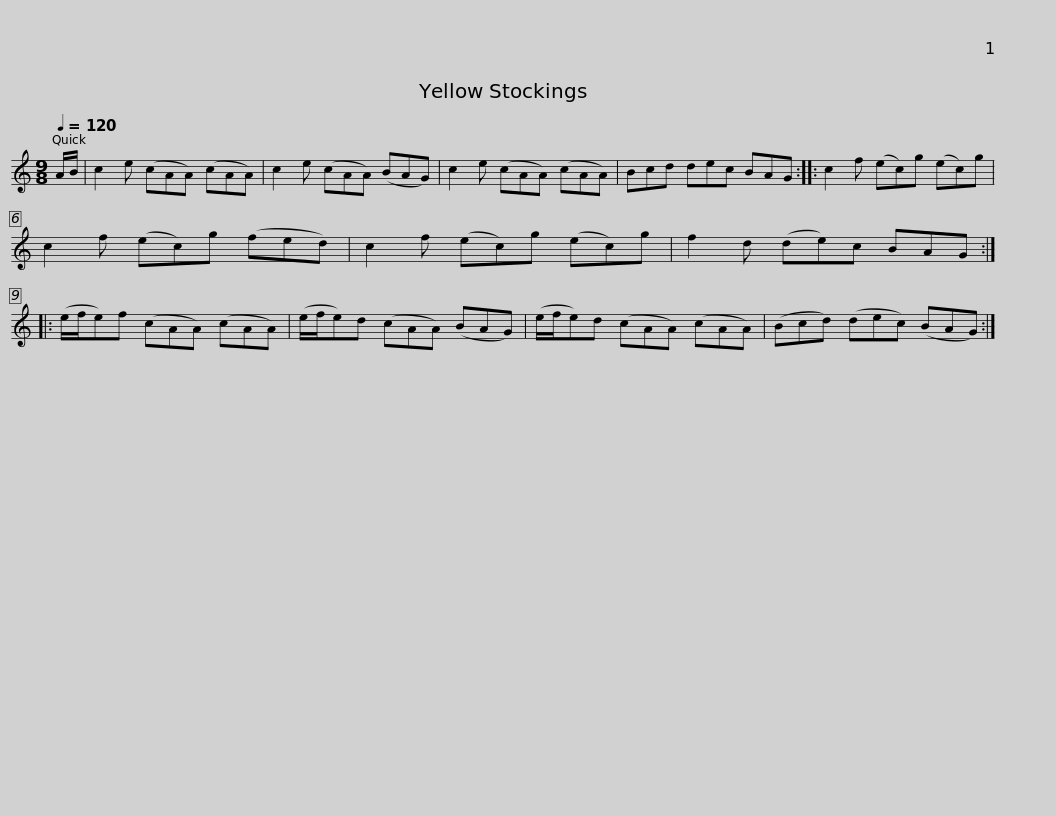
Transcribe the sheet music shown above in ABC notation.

X:1
L:1/8
Q:1/4=120
M:9/8
I:linebreak $
K:C
V:1 treble
V:1
 A/B/ | c2 e (cAA) (cAA) | c2 e (cAA) (BAG) | c2 e (cAA) (cAA) | Bcd dec BAG :: %5
 c2 f (ec)g (ec)g |$ c2 f (ec)g (fed) | c2 f (ec)g (ec)g | f2 d (de)c BAG :: (e/f/e)f (cAA) (cAA) | %10
 (e/f/e)d (cAA) (BAG) |$ (e/f/e)d (cAA) (cAA) | (Bcd) (dec) (BAG) :| %13
